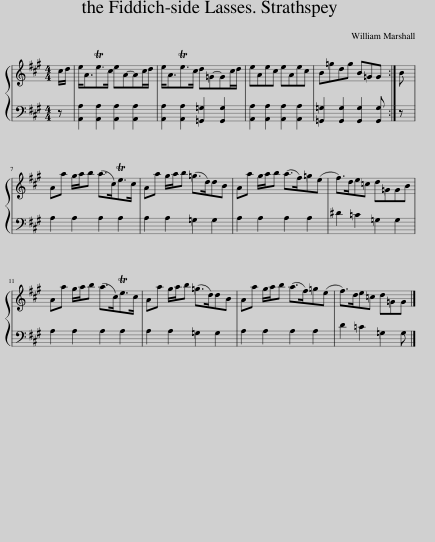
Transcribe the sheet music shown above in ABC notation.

X:1
%%score { 1 2 }
L:1/8
M:4/4
I:linebreak $
K:A
V:1 treble
V:2 bass
V:1
 c/d/ | e<ATe>c eA-Ac/d/ | e<ATe>c d=G-Gc/d/ | eAec eAec | B=gdg B=GG :| %5
 B |$ Aa g/a/b (a>c)Te>c | Aa g/a/b (=g>d)dB | Aa g/a/b (a>f)=g(e | f>)de=c d=GGB |$ %10
 Aa g/a/b (a>c)Te>c | Aa g/a/b (=g>d)dB | Aa g/a/b (a>f)=g(e | f>)de=c d=GG |] %14
V:2
 z | [A,,A,]2 [A,,A,]2 [A,,A,]2 [A,,A,]2 | [A,,A,]2 [A,,A,]2 [=G,,=G,]2 [G,,G,]2 | [A,,A,]2 [A,,A,]2 [A,,A,]2 [A,,A,]2 | [=G,,=G,]2 [G,,G,]2 [G,,G,]2 [G,,G,] :| %5
 z |$ A,2 A,2 A,2 A,2 | A,2 A,2 =G,2 G,2 | A,2 A,2 A,2 A,2 | ^D2 =C2 =G,2 G,2 |$ %10
 A,2 A,2 A,2 A,2 | A,2 A,2 =G,2 G,2 | A,2 A,2 A,2 A,2 | D2 =C2 =G,2 G, |] %14
